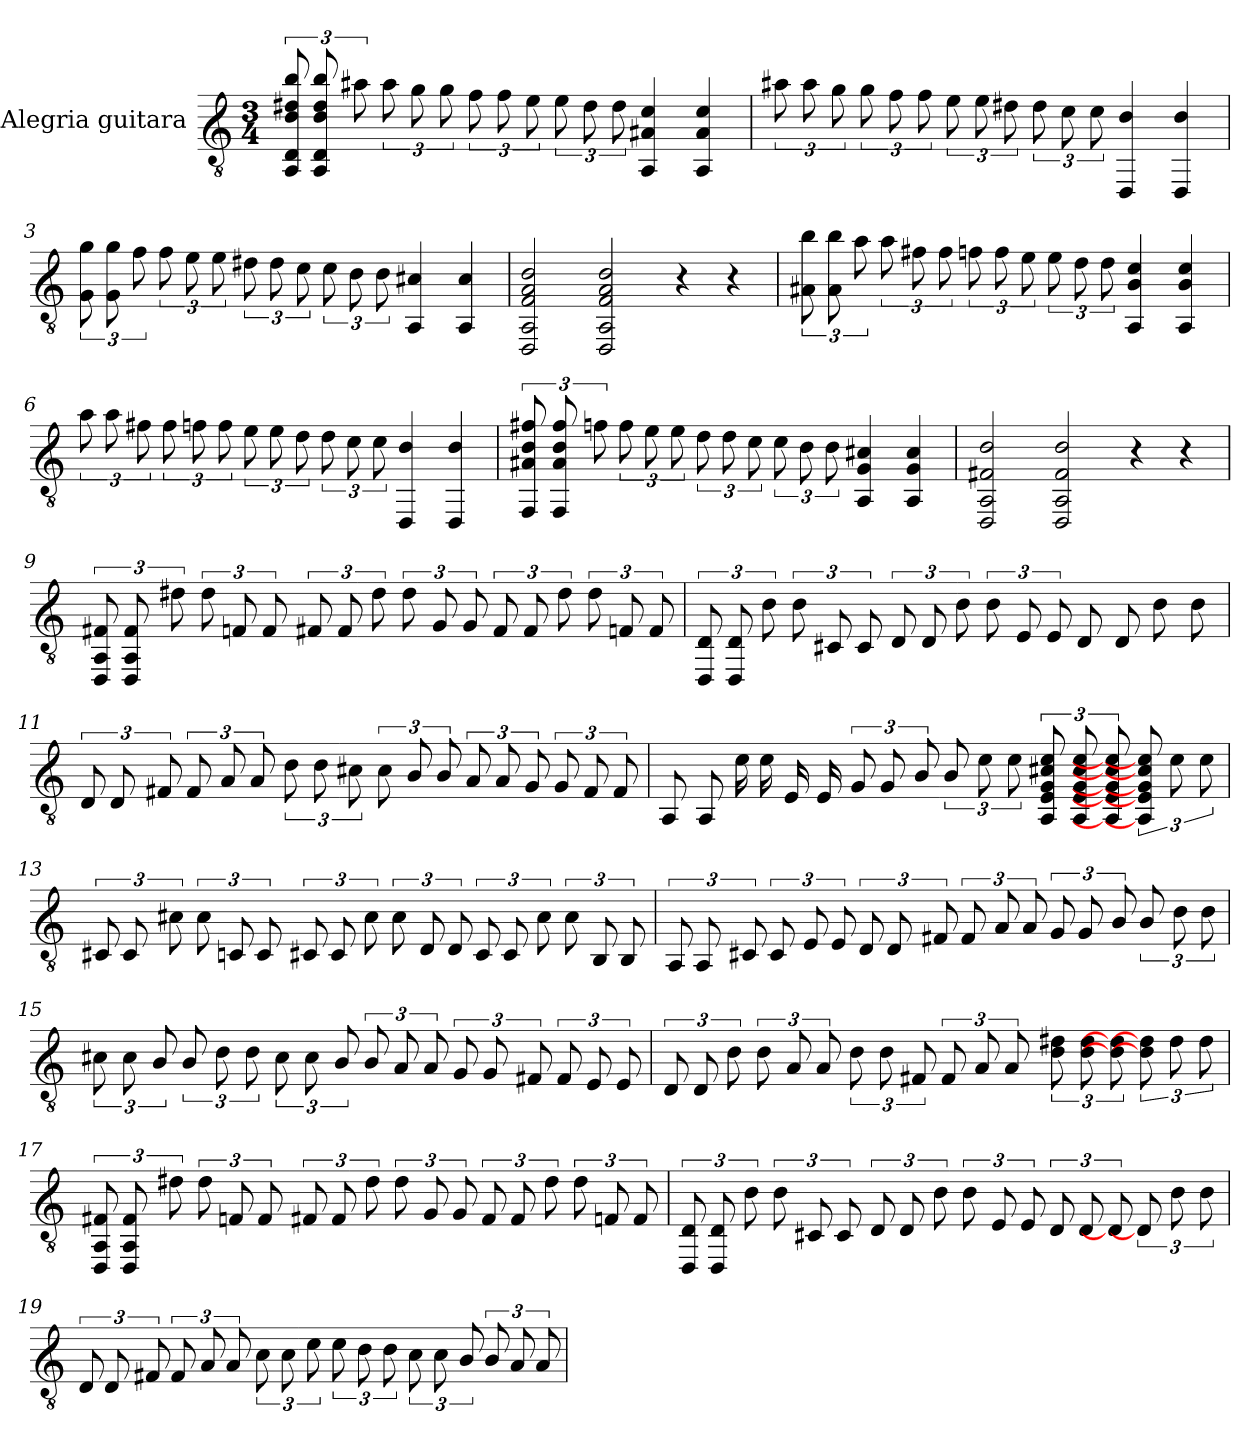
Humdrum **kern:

**kern
*part1
*staff1
*I"Alegria guitara
*stria6
*clefGv2
*k[]
*M3/4
*MM138
=1
12dd 12f# 12d 12D 12AA
12dd 12f# 12d 12D 12AA
12cc#
12cc#
12b
12b
12a
12a
12g
12g
12f#
12f#
4e 4A# 4AA
4e 4A# 4AA
=2
12cc#
12cc#
12b
12b
12a
12a
12g
12g
12f#
12f#
12e
12e
4d 4DD
4d 4DD
=3
12b 12G
12b 12G
12a
12a
12g
12g
12f#
12f#
12e
12e
12d
12d
4c# 4AA
4c# 4AA
=4
2d 2A 2F 2AA 2DD
2d 2A 2F 2AA 2DD
4r
4r
=5
12dd 12A#
12dd 12A#
12cc
12cc
12a#
12a#
12a
12a
12g
12g
12f
12f
4e 4B 4AA
4e 4B 4AA
=6
12cc
12cc
12a#
12a#
12a
12a
12g
12g
12f
12f
12e
12e
4d 4DD
4d 4DD
=7
12a# 12d 12A# 12FF
12a# 12d 12A# 12FF
12a
12a
12g
12g
12f
12f
12e
12e
12d
12d
4c# 4G 4AA
4c# 4G 4AA
=8
2d 2F# 2AA 2DD
2d 2F# 2AA 2DD
4r
4r
=9
12F# 12AA 12DD
12F# 12AA 12DD
12f#
12f#
12F
12F
12F#
12F#
12f#
12f#
12G
12G
12F#
12F#
12f#
12f#
12F
12F
=10
12D 12DD
12D 12DD
12d
12d
12C#
12C#
12D
12D
12d
12d
12E
12E
8D
8D
8d
8d
=11
12D
12D
12F#
12F#
12A
12A
12d
12d
12c#
12c#
12B
12B
12A
12A
12G
12G
12F#
12F#
=12
8AA
8AA
16e
16e
16E
16E
12G
12G
12B
12B
12e
12e
12e 12c# 12G 12E 12AA
12e 12c# 12G 12E 12AA
12e] 12c#] 12G] 12E] 12AA]
12e] 12c#] 12G] 12E] 12AA]
12e
12e
=13
12C#
12C#
12c#
12c#
12C
12C
12C#
12C#
12c#
12c#
12D
12D
12C#
12C#
12c#
12c#
12BB
12BB
=14
12AA
12AA
12C#
12C#
12E
12E
12D
12D
12F#
12F#
12A
12A
12G
12G
12B
12B
12d
12d
=15
12c#
12c#
12B
12B
12d
12d
12c#
12c#
12B
12B
12A
12A
12G
12G
12F#
12F#
12E
12E
=16
12D
12D
12d
12d
12A
12A
12d
12d
12F#
12F#
12A
12A
12f# 12d
12f# 12d
12f#] 12d]
12f#] 12d]
12f#
12f#
=17
12F# 12AA 12DD
12F# 12AA 12DD
12f#
12f#
12F
12F
12F#
12F#
12f#
12f#
12G
12G
12F#
12F#
12f#
12f#
12F
12F
=18
12D 12DD
12D 12DD
12d
12d
12C#
12C#
12D
12D
12d
12d
12E
12E
12D
12D
12D]
12D]
12d
12d
=19
12D
12D
12F#
12F#
12A
12A
12c
12c
12e
12e
12d
12d
12c
12c
12B
12B
12A
12A
=
*-
